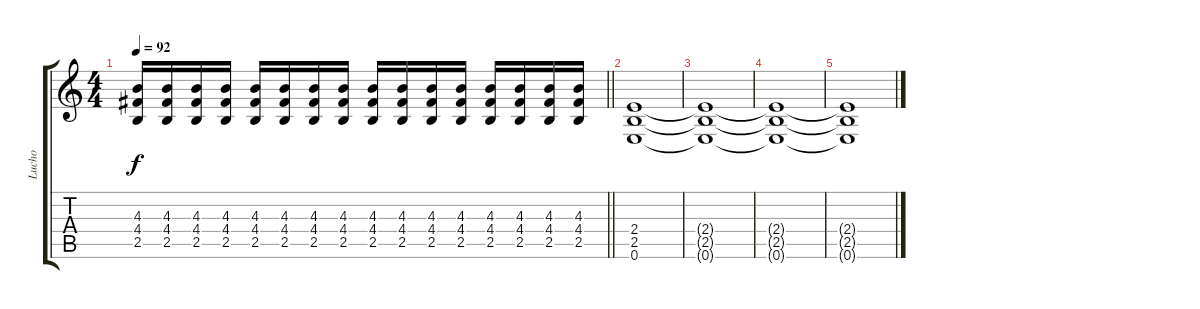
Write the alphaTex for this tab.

\track ("Lucho" "Lucho") {instrument distortionguitar}
\staff {score tabs}
\tuning (E4 B3 G3 D3 A2 E2) {hide}
\ts (4 4)
\tempo 92
\clef g2
\barLineRight lightlight
\ks c
(4.3 4.4 2.5).16{dy f} (4.3 4.4 2.5).16 (4.3 4.4 2.5).16 (4.3 4.4 2.5).16 (4.3 4.4 2.5).16 (4.3 4.4 2.5).16 (4.3 4.4 2.5).16 (4.3 4.4 2.5).16 (4.3 4.4 2.5).16 (4.3 4.4 2.5).16 (4.3 4.4 2.5).16 (4.3 4.4 2.5).16 (4.3 4.4 2.5).16 (4.3 4.4 2.5).16 (4.3 4.4 2.5).16 (4.3 4.4 2.5).16 |
(2.4 2.5 0.6).1{volume 0} |
(2.4{t} 2.5{t} 0.6{t}).1 |
(2.4{t} 2.5{t} 0.6{t}).1 |
(2.4{t} 2.5{t} 0.6{t}).1
